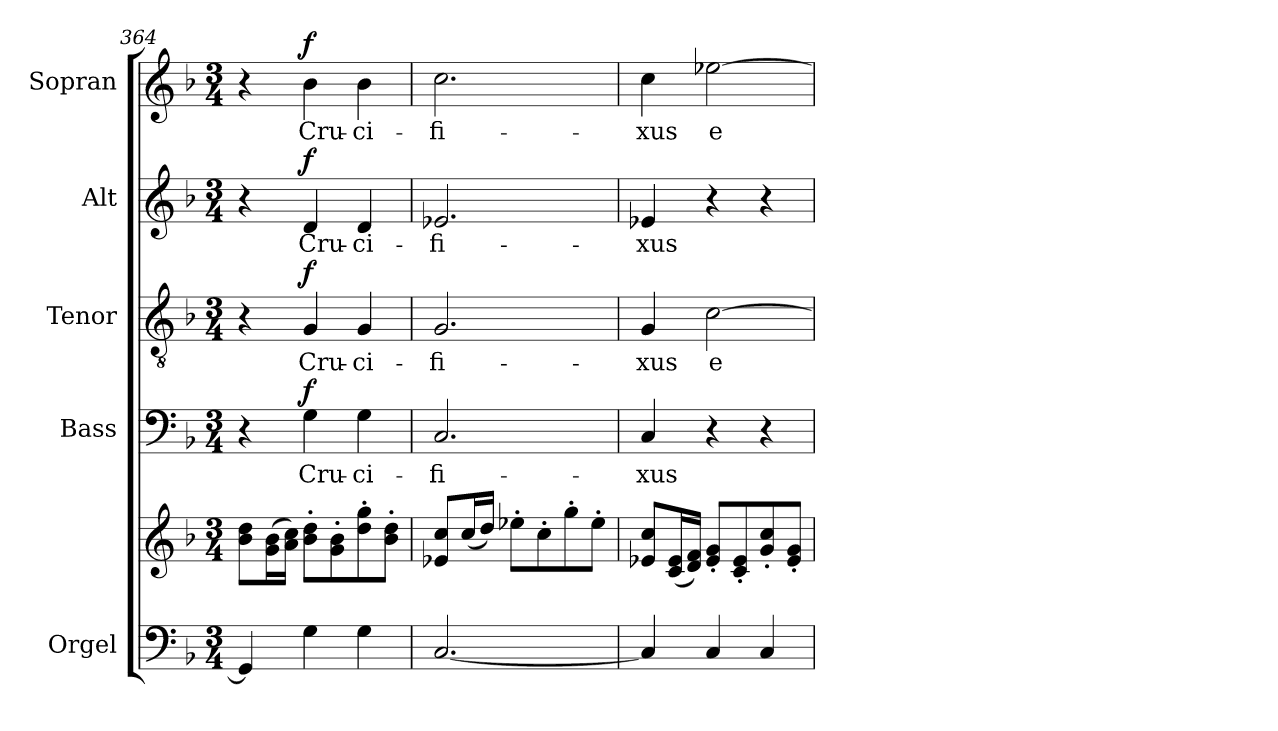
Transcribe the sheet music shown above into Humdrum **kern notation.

**kern	**kern	**kern	**text	**dynam	**kern	**text	**dynam	**kern	**text	**dynam	**kern	**text	**dynam
*part5	*part5	*part4	*part4	*part4	*part3	*part3	*part3	*part2	*part2	*part2	*part1	*part1	*part1
*staff6	*staff5	*staff4	*staff4	*staff4	*staff3	*staff3	*staff3	*staff2	*staff2	*staff2	*staff1	*staff1	*staff1
*I"Orgel	*	*I"Bass	*	*	*I"Tenor	*	*	*I"Alt	*	*	*I"Sopran	*	*
*I'Org.	*	*I'B	*	*	*I'T	*	*	*I'A	*	*	*I'S	*	*
!!LO:LB:g=z
*clefF4	*clefG2	*clefF4	*	*	*clefGv2	*	*	*clefG2	*	*	*clefG2	*	*
*k[b-]	*k[b-]	*k[b-]	*	*	*k[b-]	*	*	*k[b-]	*	*	*k[b-]	*	*
*F:	*F:	*F:	*	*	*F:	*	*	*F:	*	*	*F:	*	*
*M3/4	*M3/4	*M3/4	*	*	*M3/4	*	*	*M3/4	*	*	*M3/4	*	*
=364	=364	=364	=364	=364	=364	=364	=364	=364	=364	=364	=364	=364	=364
4GG/]	8b-\ 8dd\L	4r	.	.	4r	.	.	4r	.	.	4r	.	.
.	(>16g\ 16b-\L	.	.	.	.	.	.	.	.	.	.	.	.
.	16a\ 16cc\JJ)	.	.	.	.	.	.	.	.	.	.	.	.
!	!	!	!LO:LY:b	!LO:DY:a	!	!LO:LY:b	!LO:DY:a	!	!LO:LY:b	!LO:DY:a	!	!LO:LY:b	!LO:DY:a
4G\	8b-\'> 8dd\'>L	4G\	Cru-	f	4G/	Cru-	f	4d/	Cru-	f	4b-\	Cru-	f
.	8g\'> 8b-\'>	.	.	.	.	.	.	.	.	.	.	.	.
!	!	!	!LO:LY:b	!	!	!LO:LY:b	!	!	!LO:LY:b	!	!	!LO:LY:b	!
4G\	8dd\'> 8gg\'>	4G\	-ci-	.	4G/	-ci-	.	4d/	-ci-	.	4b-\	-ci-	.
.	8b-\'> 8dd\'>J	.	.	.	.	.	.	.	.	.	.	.	.
=365	=365	=365	=365	=365	=365	=365	=365	=365	=365	=365	=365	=365	=365
!	!	!	!LO:LY:b	!	!	!LO:LY:b	!	!	!LO:LY:b	!	!	!LO:LY:b	!
[2.C/	8e-X/ 8cc/L	2.C/	-fi-	.	2.G/	-fi-	.	2.e-X/	-fi-	.	2.cc\	-fi-	.
.	(<16cc/L	.	.	.	.	.	.	.	.	.	.	.	.
.	16dd/JJ)	.	.	.	.	.	.	.	.	.	.	.	.
.	8ee-X'>\L	.	.	.	.	.	.	.	.	.	.	.	.
.	8cc'>\	.	.	.	.	.	.	.	.	.	.	.	.
.	8gg'>\	.	.	.	.	.	.	.	.	.	.	.	.
.	8ee-'>\J	.	.	.	.	.	.	.	.	.	.	.	.
=366	=366	=366	=366	=366	=366	=366	=366	=366	=366	=366	=366	=366	=366
!	!	!	!LO:LY:b	!	!	!LO:LY:b	!	!	!LO:LY:b	!	!	!LO:LY:b	!
4C/]	8e-X/ 8cc/L	4C/	-xus	.	4G/	-xus	.	4e-X/	-xus	.	4cc\	-xus	.
.	(<16c/ 16e-/L	.	.	.	.	.	.	.	.	.	.	.	.
.	16d/ 16f/JJ)	.	.	.	.	.	.	.	.	.	.	.	.
!	!	!	!	!	!	!LO:LY:b	!	!	!	!	!	!LO:LY:b	!
4C/	8e-/'< 8g/'<L	4r	.	.	[2c\	e-	.	4r	.	.	[2ee-X\	e-	.
.	8c/'< 8e-/'<	.	.	.	.	.	.	.	.	.	.	.	.
4C/	8g/'< 8cc/'<	4r	.	.	.	.	.	4r	.	.	.	.	.
.	8e-/'< 8g/'<J	.	.	.	.	.	.	.	.	.	.	.	.
=	=	=	=	=	=	=	=	=	=	=	=	=	=
*-	*-	*-	*-	*-	*-	*-	*-	*-	*-	*-	*-	*-	*-
